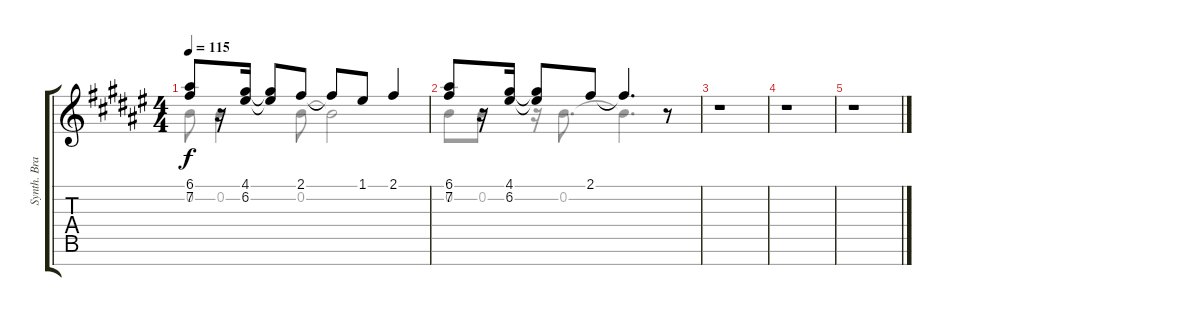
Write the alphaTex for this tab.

\track ("Synth. Brass" "Synth. Bra") {instrument synthbrass1}
\staff {score tabs}
\tuning (E5 B4 G4 D4 A3 E3 B2) {hide}
\voice
\ts (4 4)
\tempo 115
\clef g2
\ks f#
(6.1 7.2).8{dy f} r.16 (4.1 6.2).16 (4.1{t} 6.2{t}).8 2.1.8 2.1{t}.8 1.1.8 2.1.4 |
(6.1 7.2).8 r.16 (4.1 6.2).16 (4.1{t} 6.2{t}).8 2.1.8 2.1{t}.4{d} r.8 |
r.1 |
r.1 |
r.1
\voice
\clef g2
\ottava regular
\simile none
\ks f#
0.2.8{dy f} 0.2.4 0.2.8 0.2{t}.2 |
0.2.8 0.2.8 r.16 0.2.8{d} 0.2{t}.4{d} r.8 |
|
|
